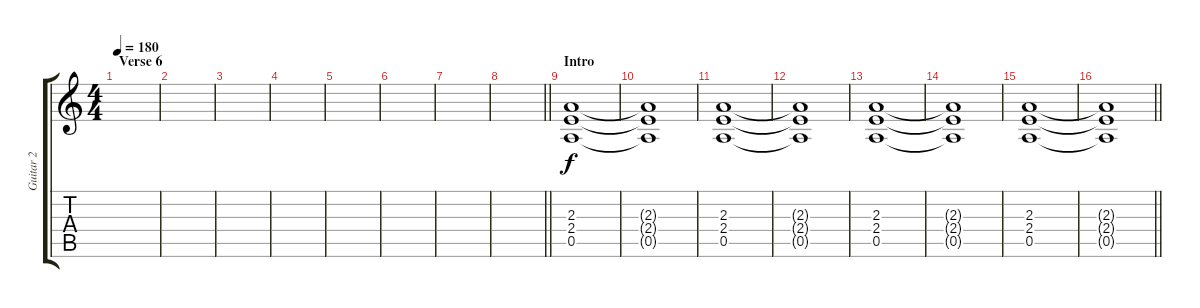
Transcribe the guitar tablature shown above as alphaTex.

\track ("Guitar 2" "Guitar 2") {instrument distortionguitar}
\staff {score tabs}
\tuning (E4 B3 G3 D3 A2 E2) {hide}
\ts (4 4)
\section ("" "Verse 6")
\tempo 180
\clef g2
\ks c
|
|
|
|
|
|
|
\barLineRight lightlight
|
\section ("" "Intro")
(2.3 2.4 0.5).1 |
(2.3{t} 2.4{t} 0.5{t}).1 |
(2.3 2.4 0.5).1 |
(2.3{t} 2.4{t} 0.5{t}).1 |
(2.3 2.4 0.5).1 |
(2.3{t} 2.4{t} 0.5{t}).1 |
(2.3 2.4 0.5).1 |
\barLineRight lightlight
(2.3{t} 2.4{t} 0.5{t}).1
